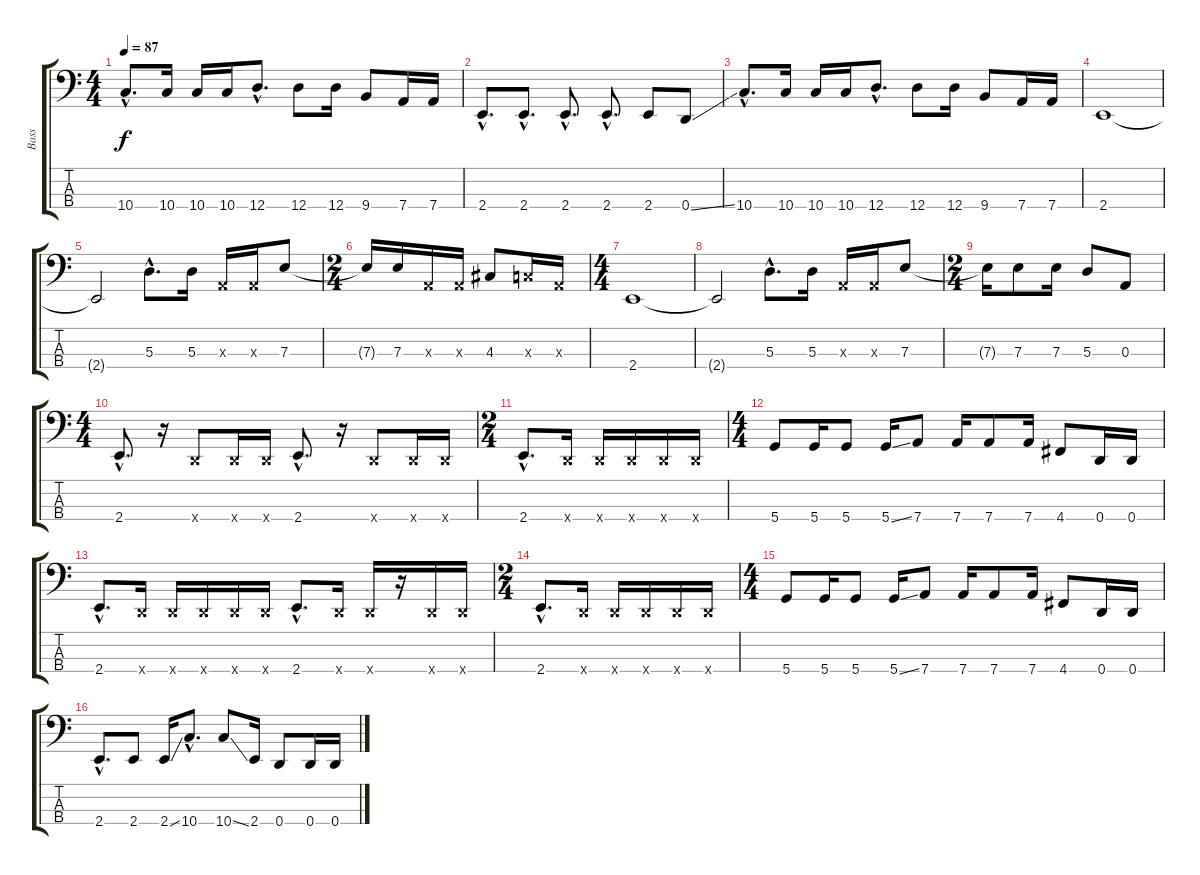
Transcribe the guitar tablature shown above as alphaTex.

\track ("Bass" "Bass") {instrument electricbasspick}
\staff {score tabs}
\tuning (G2 D2 A1 D1) {hide}
\ts (4 4)
\tempo 87
\clef f4
\ks c
10.4{hac}.8{d dy f} 10.4.16 10.4.16 10.4.16 12.4{hac}.8{d} 12.4.8 12.4.16 9.4.8 7.4.16 7.4.16 |
2.4{hac}.8{d} 2.4{hac}.8{d} 2.4{hac}.8{d} 2.4{hac}.8{d} 2.4.8 0.4{ss}.8 |
10.4{hac}.8{d} 10.4.16 10.4.16 10.4.16 12.4{hac}.8{d} 12.4.8 12.4.16 9.4.8 7.4.16 7.4.16 |
2.4.1 |
2.4{t}.2 5.3{hac}.8{d} 5.3.16 0.3{x}.16 0.3{x}.16 7.3.8 |
\ts (2 4)
7.3{t}.16 7.3.16 0.3{x}.16 0.3{x}.16 4.3.8 3.3{x}.16 0.3{x}.16 |
\ts (4 4)
2.4.1 |
2.4{t}.2 5.3{hac}.8{d} 5.3.16 0.3{x}.16 0.3{x}.16 7.3.8 |
\ts (2 4)
7.3{t}.16 7.3.8 7.3.16 5.3.8 0.3.8 |
\ts (4 4)
2.4{hac}.8{d} r.16 0.4{x}.8 0.4{x}.16 0.4{x}.16 2.4{hac}.8{d} r.16 0.4{x}.8 0.4{x}.16 0.4{x}.16 |
\ts (2 4)
2.4{hac}.8{d} 0.4{x}.16 0.4{x}.16 0.4{x}.16 0.4{x}.16 0.4{x}.16 |
\ts (4 4)
5.4.8 5.4.16 5.4.8 5.4{ss}.16 7.4.8 7.4.16 7.4.8 7.4.16 4.4.8 0.4.16 0.4.16 |
2.4{hac}.8{d} 0.4{x}.16 0.4{x}.16 0.4{x}.16 0.4{x}.16 0.4{x}.16 2.4{hac}.8{d} 0.4{x}.16 0.4{x}.16 r.16 0.4{x}.16 0.4{x}.16 |
\ts (2 4)
2.4{hac}.8{d} 0.4{x}.16 0.4{x}.16 0.4{x}.16 0.4{x}.16 0.4{x}.16 |
\ts (4 4)
5.4.8 5.4.16 5.4.8 5.4{ss}.16 7.4.8 7.4.16 7.4.8 7.4.16 4.4.8 0.4.16 0.4.16 |
2.4{hac}.8{d} 2.4.8 2.4{ss}.16 10.4{hac}.8{d} 10.4{ss}.8 2.4.16 0.4.8 0.4.16 0.4.16
